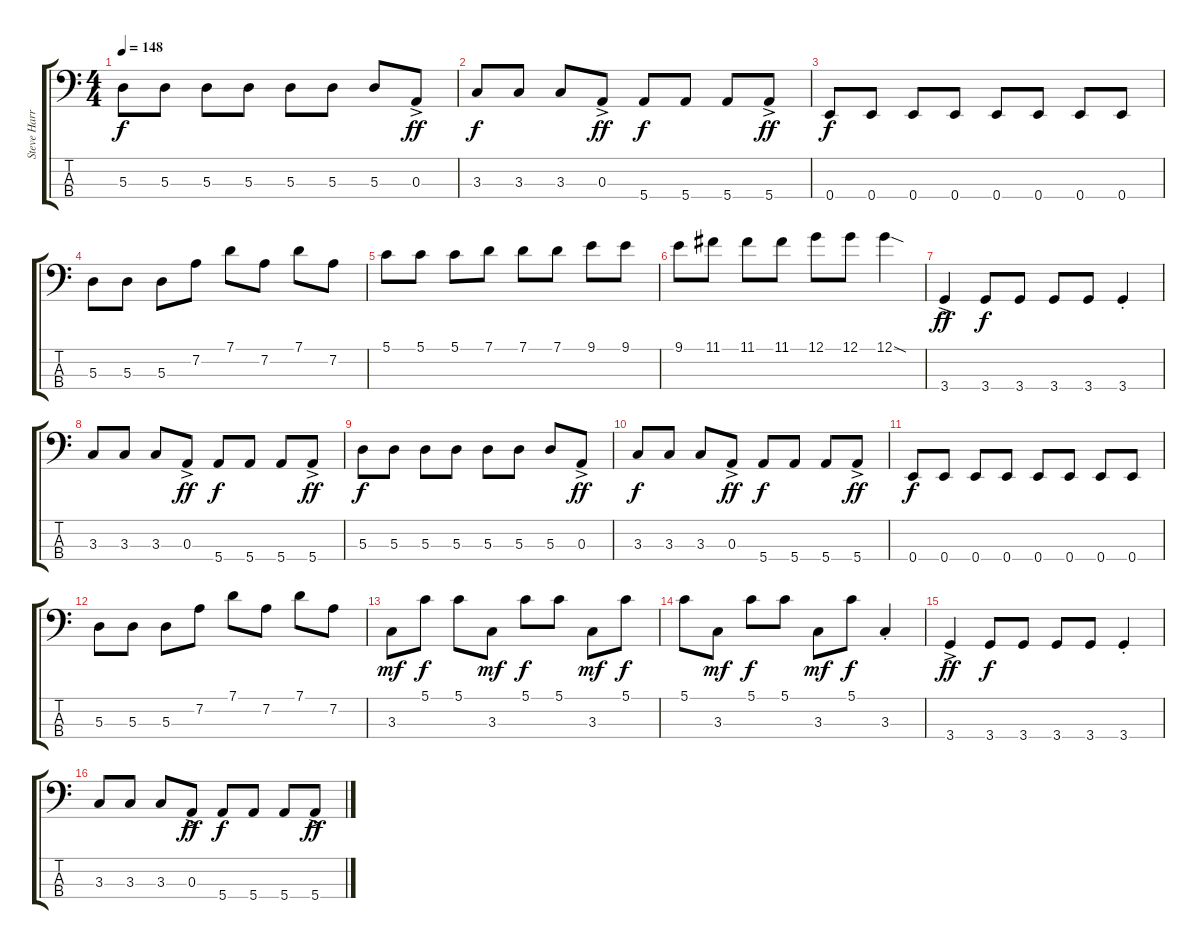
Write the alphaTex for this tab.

\track ("Steve Harris" "Steve Harr") {instrument electricbassfinger}
\staff {score tabs}
\tuning (G2 D2 A1 E1) {hide}
\ts (4 4)
\tempo 148
\clef f4
\ks c
5.3.8{dy f} 5.3.8 5.3.8 5.3.8 5.3.8 5.3.8 5.3.8 0.3{ac}.8{dy ff} |
3.3.8{dy f} 3.3.8 3.3.8 0.3{ac}.8{dy ff} 5.4.8{dy f} 5.4.8 5.4.8 5.4{ac}.8{dy ff} |
0.4.8{dy f} 0.4.8 0.4.8 0.4.8 0.4.8 0.4.8 0.4.8 0.4.8 |
5.3.8 5.3.8 5.3.8 7.2.8 7.1.8 7.2.8 7.1.8 7.2.8 |
5.1.8 5.1.8 5.1.8 7.1.8 7.1.8 7.1.8 9.1.8 9.1.8 |
9.1.8 11.1.8 11.1.8 11.1.8 12.1.8 12.1.8 12.1{sod}.4 |
3.4{ac}.4{dy ff} 3.4.8{dy f} 3.4.8 3.4.8 3.4.8 3.4{st}.4 |
3.3.8 3.3.8 3.3.8 0.3{ac}.8{dy ff} 5.4.8{dy f} 5.4.8 5.4.8 5.4{ac}.8{dy ff} |
5.3.8{dy f} 5.3.8 5.3.8 5.3.8 5.3.8 5.3.8 5.3.8 0.3{ac}.8{dy ff} |
3.3.8{dy f} 3.3.8 3.3.8 0.3{ac}.8{dy ff} 5.4.8{dy f} 5.4.8 5.4.8 5.4{ac}.8{dy ff} |
0.4.8{dy f} 0.4.8 0.4.8 0.4.8 0.4.8 0.4.8 0.4.8 0.4.8 |
5.3.8 5.3.8 5.3.8 7.2.8 7.1.8 7.2.8 7.1.8 7.2.8 |
3.3.8{dy mf} 5.1.8{dy f} 5.1.8 3.3.8{dy mf} 5.1.8{dy f} 5.1.8 3.3.8{dy mf} 5.1.8{dy f} |
5.1.8 3.3.8{dy mf} 5.1.8{dy f} 5.1.8 3.3.8{dy mf} 5.1.8{dy f} 3.3{st}.4 |
3.4{ac}.4{dy ff} 3.4.8{dy f} 3.4.8 3.4.8 3.4.8 3.4{st}.4 |
3.3.8 3.3.8 3.3.8 0.3{ac}.8{dy ff} 5.4.8{dy f} 5.4.8 5.4.8 5.4{ac}.8{dy ff}
